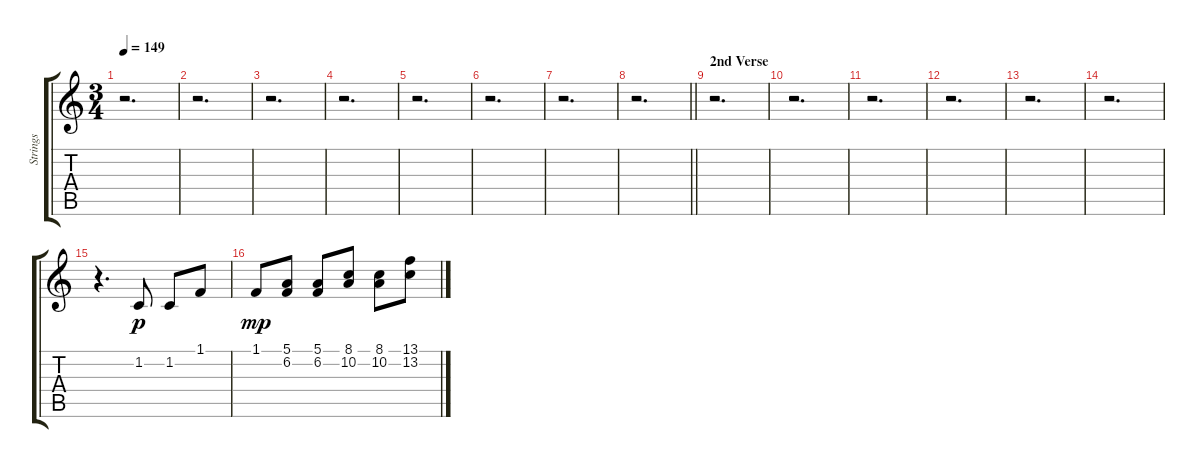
\track ("Strings" "Strings") {instrument stringensemble1}
\staff {score tabs}
\tuning (E4 B3 G3 D3 A2 E2) {hide}
\ts (3 4)
\tempo 149
\clef g2
\ks c
r.2{d dy p} |
r.2{d} |
r.2{d} |
r.2{d} |
r.2{d} |
r.2{d} |
r.2{d} |
\barLineRight lightlight
r.2{d} |
\section ("" "2nd Verse")
r.2{d} |
r.2{d} |
r.2{d} |
r.2{d} |
r.2{d} |
r.2{d} |
r.4{d} 1.2.8 1.2.8 1.1.8 |
1.1.8{dy mp} (5.1 6.2).8 (5.1 6.2).8 (8.1 10.2).8 (8.1 10.2).8 (13.1 13.2).8
